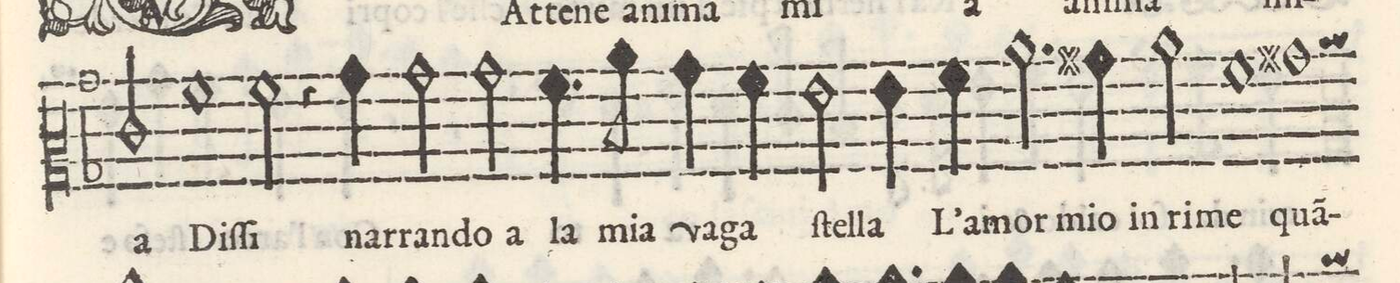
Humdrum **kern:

**kern	**text
*I"ALTO	*
*clefC2	*
*k[b-]	*
*met(C)	*
*M2/1	*
2e/	-a
1a\	Diſ-
=5-	=5-
2a\	-ſi
4r	.
4b-y\	nar-
2b-\	-ran-
=6-	=6-
2b-\	-do a
4.a\	la
8cc\	mia
4b-\	va-
4a\	-ga
2g\	ſtel-
=7-	=7-
4g\	-la
4a\	L'a-
2.cc\	-mor
4bn\	mio in
2cc\	ri-
=8-	=8-
1a	-me
1bn	quã(n)-
*custos:cc	*
=9-	=9-
*-	*-
